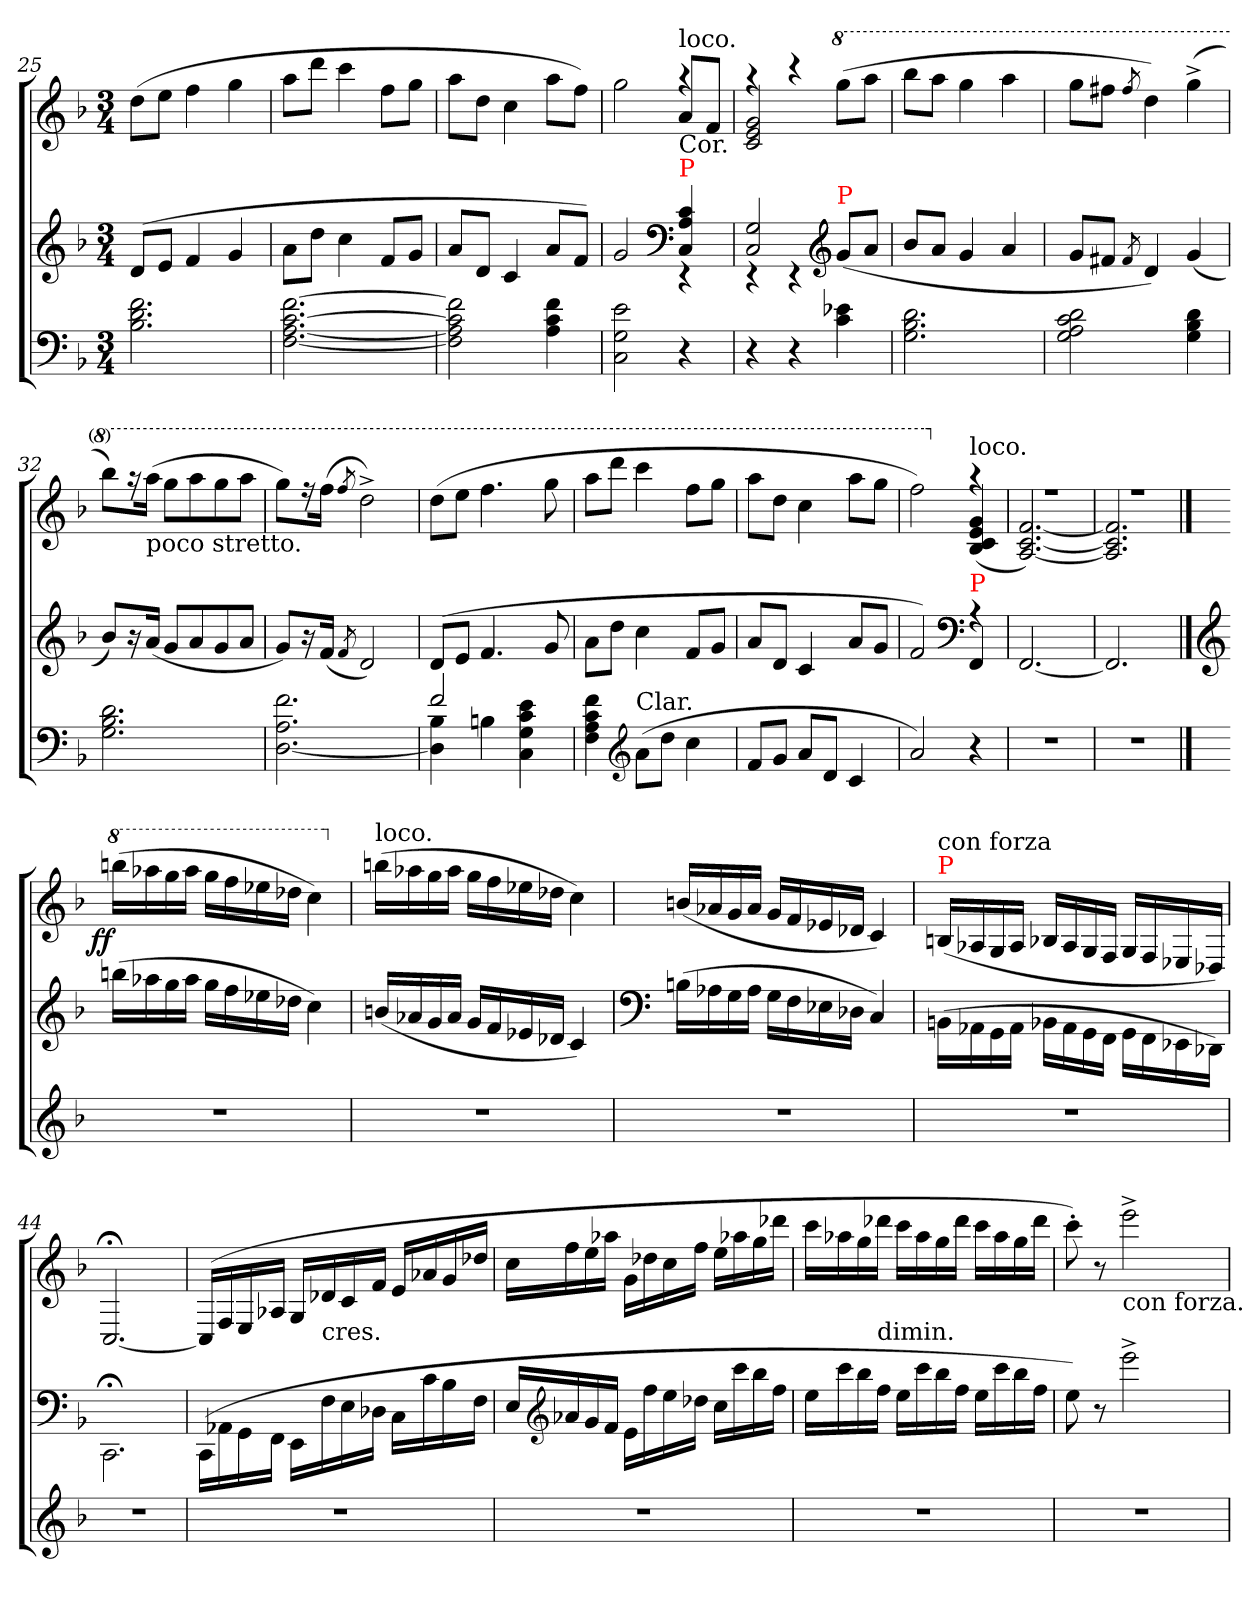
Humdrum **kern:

**kern	**kern	**kern	**dynam
*part2	*part1	*part1	*part1
*staff3	*staff2	*staff1	*staff1/2
*clefF4	*clefG2	*clefG2	*
*k[b-]	*k[b-]	*k[b-]	*
*F:	*F:	*F:	*
*M3/4	*M3/4	*M3/4	*
=25	=25	=25	=25
2.f! 2.d! 2.B-!	(<8d/L	(8ddL	.
.	8eJ	8eeJ	.
.	4f/	4ff	.
.	4g/	4gg	.
=26	=26	=26	=26
[2.f! [2.c! [2.A! [2.F!	8a\L	8aaL	.
.	8dd\J	8dddJ	.
.	4cc\	4ccc	.
.	8f/L	8ffL	.
.	8gJ	8ggJ	.
=27	=27	=27	=27
2f!] 2c!] 2A!] 2F!]	8a/L	8aaL	.
.	8dJ	8ddJ	.
.	4c/	4cc	.
4f! 4c! 4A!	8a/L	8aaL	.
.	8fJ)	8ffJ)	.
=28	=28	=28	=28
*	*^	*^	*
2e! 2G! 2C!	2g/	2ryy	2gg\	2ryy	.
*	*clefF4	*	*	*	*
!	!	!	!LO:TX:a:t=loco.	!	!
!	!	!	!LO:TX:b:t=Cor.	!	!
!	!LO:TX:a:color=red:t=P	!	!	!	!
4r	4c! 4A! 4C!	4rEE	4raa	8a!/L	.
.	.	.	.	8f!/J	.
=29	=29	=29	=29	=29	=29
4r	2G! 2C!	4rEE	4raa	2g!/ 2e!/ 2c!/	.
4r	.	4rEE	4rccc	.	.
*	*clefG2	*	*	*	*
*	*	*	*8va	*	*
!	!LO:TX:a:color=red:t=P	!	!	!	!
4e-X! 4c!	4ryy	(8g/L	(8ggg\L	4ryy	.
.	.	8a/J	8aaaJ	.	.
*	*v	*v	*	*	*
*	*	*v	*v	*
=30	=30	=30	=30
2.d! 2.B-! 2.G!	8b-/L	8bbb-L	.
.	8aJ	8aaaJ	.
.	4g/	4ggg	.
.	4a/	4aaa	.
=31	=31	=31	=31
2d! 2c! 2A! 2G!	8g/L	8gggL	.
.	8f#XJ	8fff#XJ	.
.	8qf#/	8qfff#/	.
.	4d/)	4ddd)	.
4d! 4B-! 4G!	(<4g/	(4ggg^<	.
=32	=32	=32	=32
2.d! 2.B-! 2.G!	8b-/L)	8bbb-L)	.
.	16r	16r	.
!	!	!LO:TX:b:t=poco stretto.	!
.	(<16aJk	(>16aaaJk	.
.	8g/L	8gggL	.
.	8a	8aaa	.
.	8g	8ggg	.
.	8aJ	8aaaJ	.
=33	=33	=33	=33
2.f! 2.A! [2.D!	8g/L)	8gggL)	.
.	16r	16r	.
.	(<16fJk	(16fffJk	.
.	8qf/	8qfff/	.
.	2d/)	2ddd^<)	.
=34	=34	=34	=34
*^	*	*	*
2f!	4B-! 4D!]	(<8d/L	(8dddL	.
.	.	8eJ	8eeeJ	.
.	4Bn!	4.f/	4.fff	.
4ryy	4e! 4c! 4G! 4C!	.	.	.
.	.	8g/	8ggg	.
*v	*v	*	*	*
=35	=35	=35	=35
4f! 4c! 4A! 4F!	8a\L	8aaaL	.
.	8dd\J	8ddddJ	.
*clefG2	*	*	*
!LO:TX:a:t=Clar.	!	!	!
(>8a!\L	4cc\	4cccc	.
8dd!\J	.	.	.
4cc!	8f/L	8fffL	.
.	8gJ	8gggJ	.
=36	=36	=36	=36
8f!/L	8a/L	8aaaL	.
8g!/J	8dJ	8dddJ	.
8a!/L	4c/	4ccc	.
8d!/J	.	.	.
4c!/	8a/L	8aaaL	.
.	8gJ	8gggJ	.
=37	=37	=37	=37
*	*^	*^	*
2a!/)	2f/)	2ryy	2fff\)	2ryy	.
*	*clefF4	*	*	*	*
*	*	*	*X8va	*	*
!	!	!	!LO:TX:a:t=loco.	!	!
!	!LO:TX:a:color=red:t=P	!	!	!	!
4r	4rA	4FF!/	4raa	(>4g!/ 4e!/ 4c!/ 4B-!/	.
*	*v	*v	*	*	*
=38	=38	=38	=38	=38
2.r	[2.FF!	2.rff	[2.f!/ [2.c!/ [2.A!/)	.
=39	=39	=39	=39	=39
2.r	2.FF!]	2.rff	2.f!]/ 2.c!]/ 2.A!]/	.
*	*	*v	*v	*
==	==	==	==
*	*clefG2	*	*
*	*	*8va	*
*	*	*MM132	*
*	*	*^	*
!	!	!	!	!LO:DY:rj
*	*	*v	*v	*
2.r	(16bbnLL	(16bbbnLL	ff
.	16aa-X	16aaa-X	.
.	16gg	16ggg	.
.	16aa-JJ	16aaa-JJ	.
.	16ggLL	16gggLL	.
.	16ff	16fff	.
.	16ee-X	16eee-X	.
.	16dd-XJJ	16ddd-XJJ	.
.	4cc)	4ccc)	.
=41	=41	=41	=41
*	*	*X8va	*
!	!	!LO:TX:a:t=loco.	!
2.r	(16bnLL	(16bbnLL	.
.	16a-X	16aa-X	.
.	16g	16gg	.
.	16a-JJ	16aa-JJ	.
.	16gLL	16ggLL	.
.	16f	16ff	.
.	16e-X	16ee-X	.
.	16d-XJJ	16dd-XJJ	.
.	4c)	4cc)	.
=42	=42	=42	=42
*	*clefF4	*	*
2.r	(>16BnLL	(16bnLL	.
.	16A-X	16a-X	.
.	16G	16g	.
.	16A-JJ	16a-JJ	.
.	16GLL	16gLL	.
.	16F	16f	.
.	16E-X	16e-X	.
.	16D-XJJ	16d-XJJ	.
.	4C/)	4c)	.
=43	=43	=43	=43
!	!	!LO:TX:a:color=red:t=P	!
!	!	!LO:TX:a:t=con forza	!
2.r	(16BBn\LL	(>16Bn/LL	.
.	16AA-X\	16A-X	.
.	16GG\	16G/	.
.	16AA-\JJ	16A-/JJ	.
.	16BB-X\LL	16B-XLL	.
.	16AA-\	16A-/	.
.	16GG\	16G/	.
.	16FF\JJ	16F/JJ	.
.	16GG\LL	16G/LL	.
.	16FF\	16F/	.
.	16EE-X\	16E-X/	.
.	16DD-X\JJ)	16D-XJJ)	.
=44	=44	=44	=44
2.r	2.CC;\	[2.C;</	.
=45	=45	=45	=45
2.r	(<16CC\LL	(>16C/LL]	.
.	16AA-X\	16F/	.
.	16GG\	16E/	.
.	16FF\JJ	16A-XJJ	.
.	16EE\LL	16G/LL	.
!	!	!LO:TX:c:t=cres.	!
.	16F\	16d-X	.
.	16E\	16c	.
.	16D-X\JJ	16fJJ	.
.	16CLL	16eLL	.
.	16c	16a-X	.
.	16B-	16g	.
.	16FJJ	16dd-XJJ	.
=46	=46	=46	=46
2.r	16E/LL	16ccLL	.
*	*clefG2	*	*
.	16a-X/	16ff	.
.	16g/	16ee	.
.	16f/JJ	16aa-XJJ	.
.	16eLL	16gLL	.
.	16ff	16dd-X	.
.	16ee	16cc	.
.	16dd-XJJ	16ffJJ	.
.	16ccLL	16eeLL	.
.	16ccc	16aa-X	.
.	16bb-	16gg	.
.	16ffJJ	16ddd-XJJ	.
=47	=47	=47	=47
2.r	16eeLL	16cccLL	.
.	16ccc	16aa-X	.
.	16bb-	16gg	.
!	!	!LO:TX:c:t=dimin.	!
.	16ffJJ	16ddd-XJJ	.
.	16eeLL	16cccLL	.
.	16ccc	16aa-	.
.	16bb-	16gg	.
.	16ffJJ	16ddd-JJ	.
.	16eeLL	16cccLL	.
.	16ccc	16aa-	.
.	16bb-	16gg	.
.	16ffJJ	16ddd-JJ	.
=48	=48	=48	=48
2.r	8ee)	8ccc'>)	.
.	8r	8r	.
!	!	!LO:TX:b:t=con forza.	!
.	2eee^<	2eee^<	.
=	=	=	=
*-	*-	*-	*-
